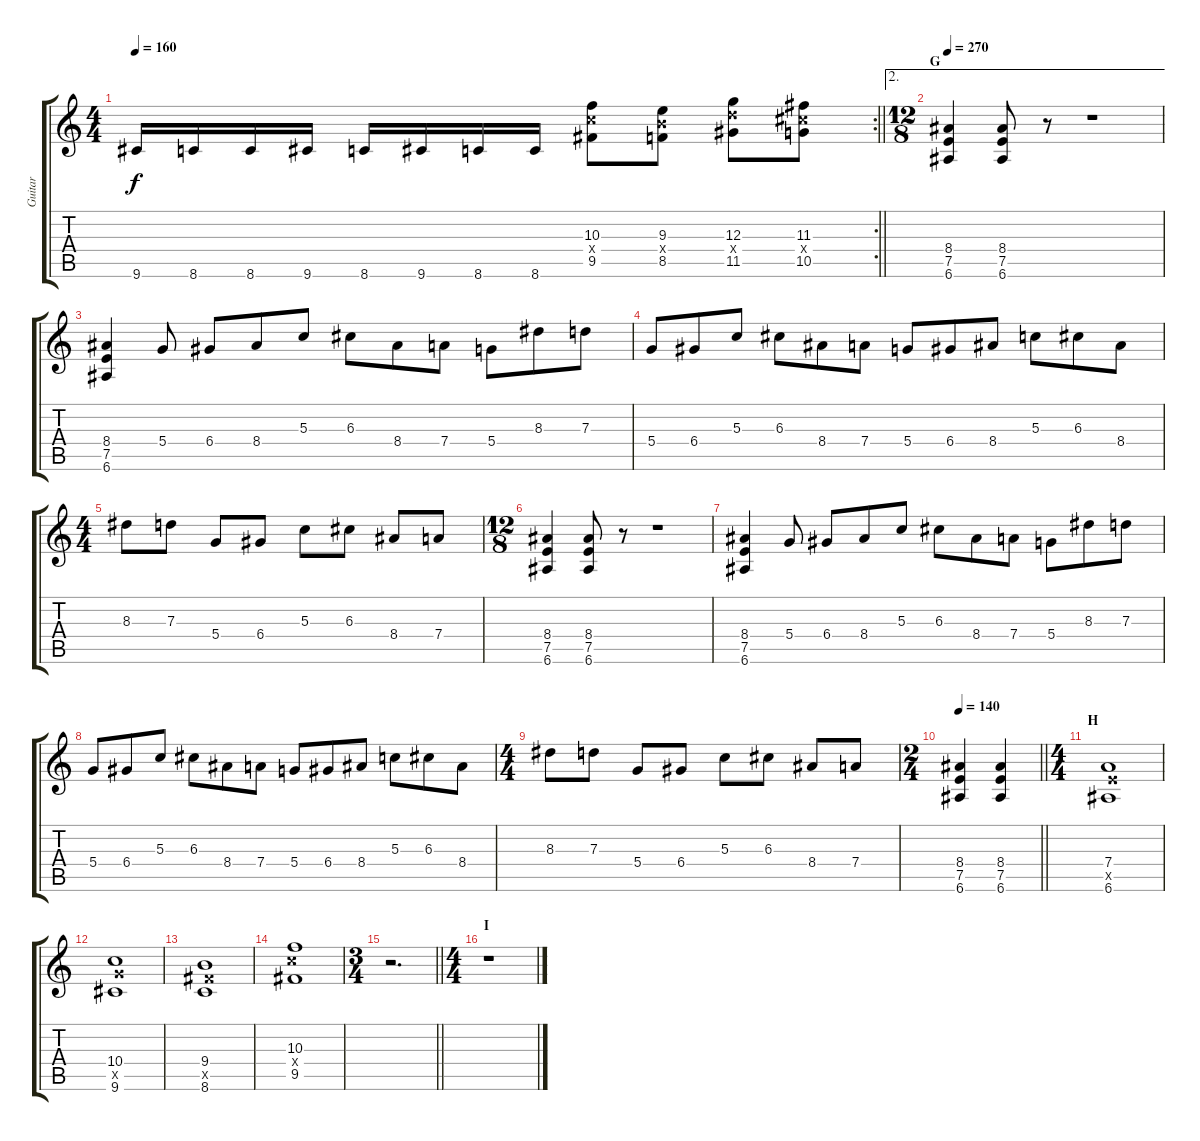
\track ("Guitar" "Guitar") {instrument distortionguitar}
\staff {score tabs}
\tuning (E4 B3 G3 D3 A2 E2) {hide}
\rc 2
\ts (4 4)
\tempo 160
\clef g2
\barLineRight lightlight
\ks c
9.6.16{dy f} 8.6.16 8.6.16 9.6.16 8.6.16 9.6.16 8.6.16 8.6.16 (10.3 10.4{x} 9.5).8 (9.3 9.4{x} 8.5).8 (12.3 12.4{x} 11.5).8 (11.3 11.4{x} 10.5).8 |
\ae 2
\ts (12 8)
\section ("" "G")
\tempo 270
(8.4 7.5 6.6).4 (8.4 7.5 6.6).8 r.8 r.1 |
(8.4 7.5 6.6).4 5.4.8 6.4.8 8.4.8 5.3.8 6.3.8 8.4.8 7.4.8 5.4.8 8.3.8 7.3.8 |
5.4.8 6.4.8 5.3.8 6.3.8 8.4.8 7.4.8 5.4.8 6.4.8 8.4.8 5.3.8 6.3.8 8.4.8 |
\ts (4 4)
8.3.8 7.3.8 5.4.8 6.4.8 5.3.8 6.3.8 8.4.8 7.4.8 |
\ts (12 8)
(8.4 7.5 6.6).4 (8.4 7.5 6.6).8 r.8 r.1 |
(8.4 7.5 6.6).4 5.4.8 6.4.8 8.4.8 5.3.8 6.3.8 8.4.8 7.4.8 5.4.8 8.3.8 7.3.8 |
5.4.8 6.4.8 5.3.8 6.3.8 8.4.8 7.4.8 5.4.8 6.4.8 8.4.8 5.3.8 6.3.8 8.4.8 |
\ts (4 4)
8.3.8 7.3.8 5.4.8 6.4.8 5.3.8 6.3.8 8.4.8 7.4.8 |
\ts (2 4)
\tempo 140
\barLineRight lightlight
(8.4 7.5 6.6).4 (8.4 7.5 6.6).4 |
\ts (4 4)
\section ("" "H")
(7.4 7.5{x} 6.6).1 |
(10.4 10.5{x} 9.6).1 |
(9.4 9.5{x} 8.6).1 |
(10.3 10.4{x} 9.5).1 |
\ts (3 4)
\barLineRight lightlight
r.2{d} |
\ts (4 4)
\section ("" "I")
r.1{volume 11 instrument overdrivenguitar}
